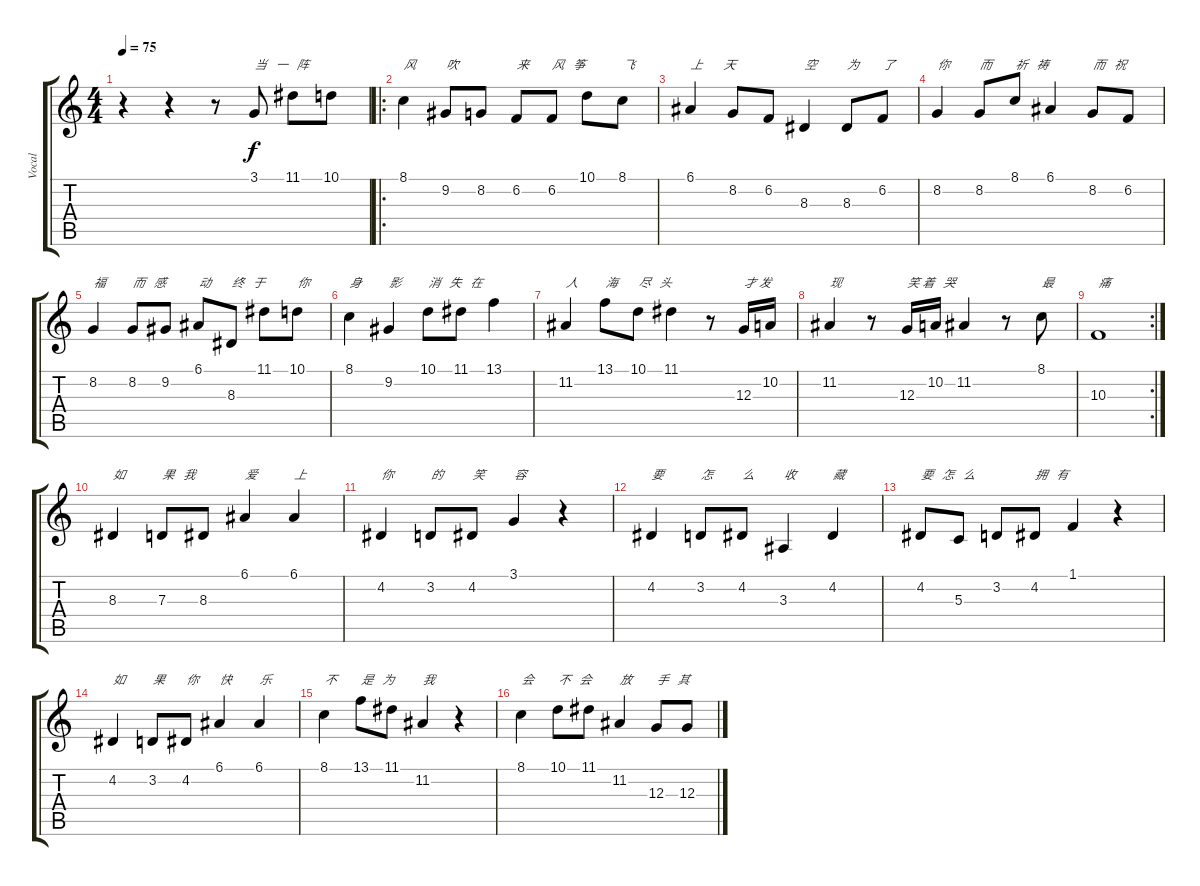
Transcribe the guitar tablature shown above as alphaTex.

\track ("Vocal" "Vocal") {instrument harmonica}
\staff {score tabs}
\tuning (E4 B3 G3 D3 A2 E2) {hide}
\ts (4 4)
\tempo 75
\clef g2
\ks c
r.4{dy f} r.4 r.8 3.1.8{txt "当   一   阵"} 11.1.8 10.1.8 |
\ro
8.1.4{txt "风"} 9.2.8{txt "吹"} 8.2.8 6.2.8{txt "来"} 6.2.8{txt "风   筝"} 10.1.8 8.1.8{txt "飞"} |
6.1.4{txt "上       天   "} 8.2.8 6.2.8 8.3.4{txt "空"} 8.3.8{txt "为"} 6.2.8{txt "了"} |
8.2.4{txt "你"} 8.2.8{txt "而"} 8.1.8{txt "祈   祷"} 6.1.4 8.2.8{txt "而   祝"} 6.2.8 |
8.2.4{txt "福"} 8.2.8{txt "而   感"} 9.2.8 6.1.8{txt "动"} 8.3.8{txt "终   于"} 11.1.8 10.1.8{txt "你"} |
8.1.4{txt "身"} 9.2.4{txt "影"} 10.1.8{txt "消   失   在"} 11.1.8 13.1.4 |
11.2.4{txt "人"} 13.1.8{txt "海"} 10.1.8{txt "尽   头"} 11.1.4 r.8 12.3.16{txt "才 发"} 10.2.16 |
11.2.4{txt "现"} r.8 12.3.16{txt "笑 着   哭"} 10.2.16 11.2.4 r.8 8.1.8{txt "最"} |
\rc 2
10.3.1{txt "痛"} |
8.3.4{txt "如"} 7.3.8{txt "果   我"} 8.3.8 6.1.4{txt "爱"} 6.1.4{txt "上"} |
4.2.4{txt "你"} 3.2.8{txt "的"} 4.2.8{txt "笑"} 3.1.4{txt "容"} r.4 |
4.2.4{txt "要"} 3.2.8{txt "怎 "} 4.2.8{txt "么"} 3.3.4{txt "收"} 4.2.4{txt "藏"} |
4.2.8{txt "要   怎   么   "} 5.3.8 3.2.8 4.2.8{txt "拥   有"} 1.1.4 r.4 |
4.2.4{txt "如"} 3.2.8{txt "果"} 4.2.8{txt "你"} 6.1.4{txt "快"} 6.1.4{txt "乐"} |
8.1.4{txt "不"} 13.1.8{txt "是   为"} 11.1.8 11.2.4{txt "我"} r.4 |
8.1.4{txt "会"} 10.1.8{txt "不   会"} 11.1.8 11.2.4{txt "放"} 12.3.8{txt "手   其"} 12.3.8
